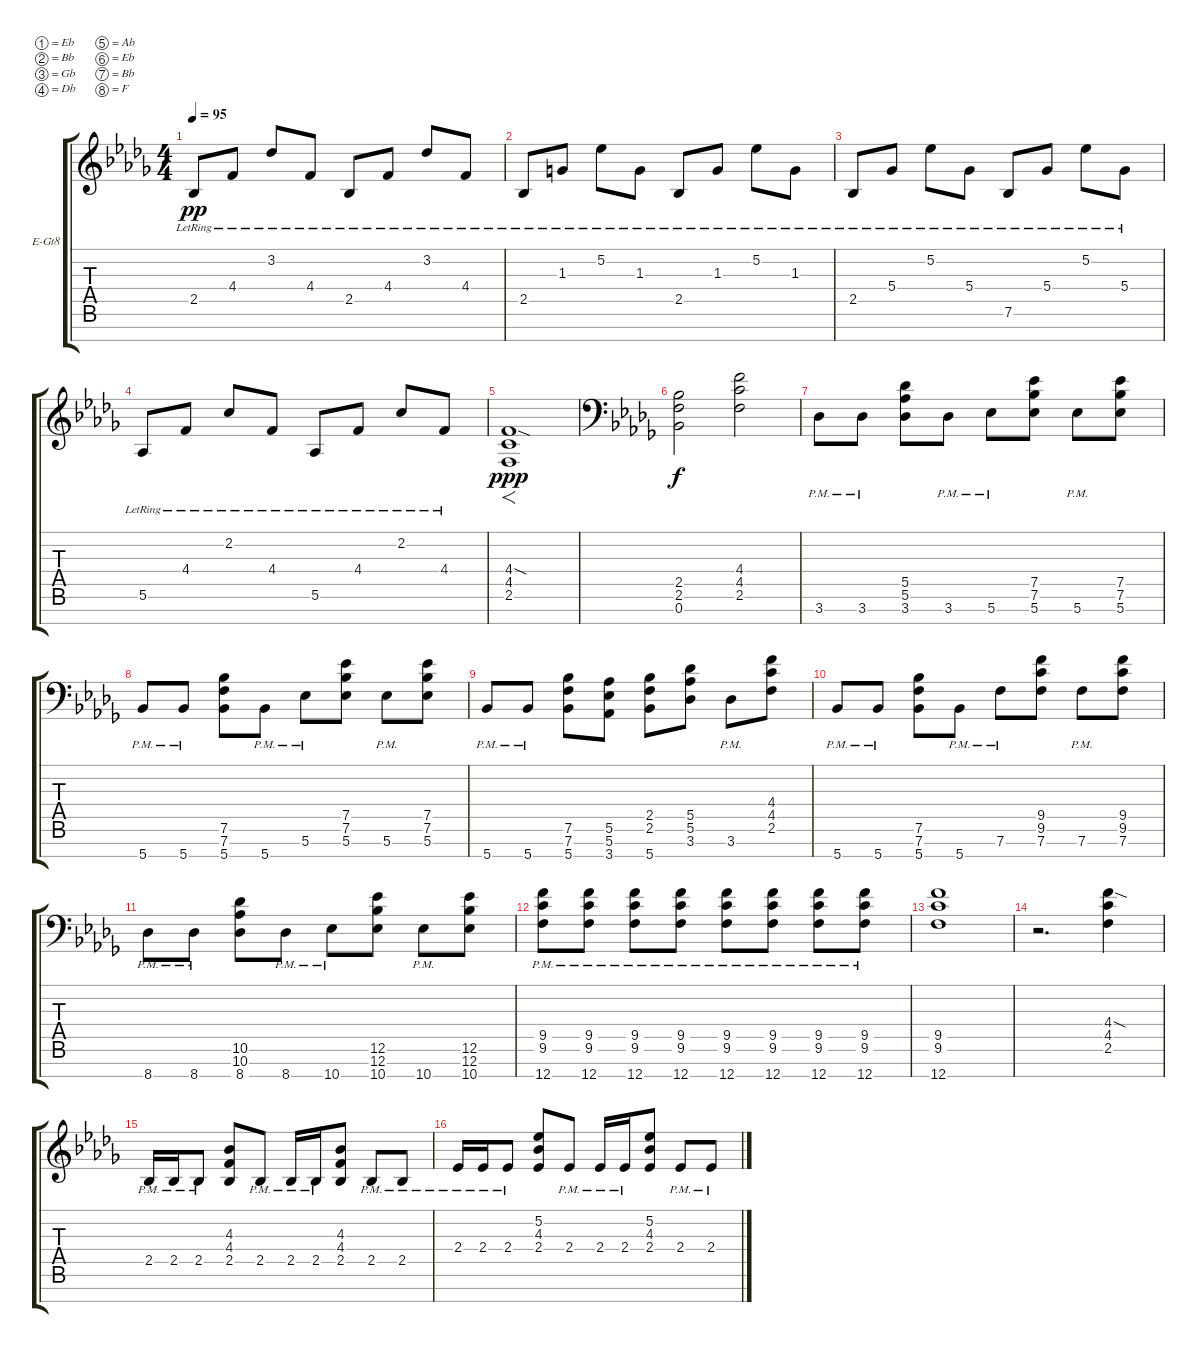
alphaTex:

\bracketExtendMode groupsimilarinstruments
\firstSystemTrackNameOrientation horizontal
\otherSystemsTrackNameOrientation horizontal
\track ("Electric Guitar" "E-Gt8") {instrument distortionguitar}
\staff {score tabs}
\tuning (Eb4 Bb3 Gb3 Db3 Ab2 Eb2 Bb1 F1)
\ts (4 4)
\tempo 95
\clef g2
\scale
0.333333
\ks bbminor
2.5{lr}.8{dy pp} 4.4{lr}.8 3.2{lr}.8 4.4{lr}.8 2.5{lr}.8 4.4{lr}.8 3.2{lr}.8 4.4{lr}.8 |
\scale
0.333333 2.5{lr}.8 1.3{lr}.8 5.2{lr}.8 1.3{lr}.8 2.5{lr}.8 1.3{lr}.8 5.2{lr}.8 1.3{lr}.8 |
\scale
0.333333 2.5{lr}.8 5.4{lr}.8 5.2{lr}.8 5.4{lr}.8 7.6{lr}.8 5.4{lr}.8 5.2{lr}.8 5.4{lr}.8 |
\scale
0.333333 5.6{lr}.8 4.4{lr}.8 2.2{lr}.8 4.4{lr}.8 5.6{lr}.8 4.4{lr}.8 2.2{lr}.8 4.4{lr}.8 |
\scale
0.333333 (4.5 2.6 4.4{sod}).1{f dy ppp} |
\clef f4
\scale
0.333333 (2.6 2.5 0.7).2{dy f} (2.6 4.5 4.4).2 |
\scale
0.333333 3.7{pm}.8 3.7{pm}.8 (3.7 5.6 5.5).8 3.7{pm}.8 5.7{pm}.8 (5.7 7.6 7.5).8 5.7{pm}.8 (5.7 7.6 7.5).8 |
\scale
0.333333 5.8{pm}.8 5.8{pm}.8 (5.8 7.7 7.6).8 5.8{pm}.8 5.7{pm}.8 (5.7 7.6 7.5).8 5.7{pm}.8 (5.7 7.6 7.5).8 |
\scale
0.333333 5.8{pm}.8 5.8{pm}.8 (5.8 7.7 7.6).8 (5.7 5.6 3.8).8 (5.8 2.6 2.5).8 (3.7 5.6 5.5).8 3.7{pm}.8 (2.6 4.5 4.4).8 |
\scale
0.333333 5.8{pm}.8 5.8{pm}.8 (5.8 7.7 7.6).8 5.8{pm}.8 7.7{pm}.8 (9.6 7.7 9.5).8 7.7{pm}.8 (7.7 9.6 9.5).8 |
\scale
0.333333 8.8{pm}.8 8.8{pm}.8 (8.8 10.7 10.6).8 8.8{pm}.8 10.8{pm}.8 (10.8 12.7 12.6).8 10.8{pm}.8 (10.8 12.7 12.6).8 |
\scale
0.333333 (12.8{pm} 9.6{pm} 9.5{pm}).8 (12.8{pm} 9.6{pm} 9.5{pm}).8 (12.8{pm} 9.6{pm} 9.5{pm}).8 (12.8{pm} 9.6{pm} 9.5{pm}).8 (12.8{pm} 9.6{pm} 9.5{pm}).8 (12.8{pm} 9.6{pm} 9.5{pm}).8 (12.8{pm} 9.6{pm} 9.5{pm}).8 (12.8{pm} 9.6{pm} 9.5{pm}).8 |
\scale
0.333333 (12.8 9.6 9.5).1 |
\scale
0.333333 r.2{d} (2.6 4.5 4.4{sod}).4 |
\clef g2
\scale
0.333333 2.5{pm}.16 2.5{pm}.16 2.5{pm}.8 (2.5 4.4 4.3).8 2.5{pm}.8 2.5{pm}.16 2.5{pm}.16 (2.5 4.4 4.3).8 2.5{pm}.8 2.5{pm}.8 |
\scale
0.333333 2.4{pm}.16 2.4{pm}.16 2.4{pm}.8 (5.2 4.3 2.4).8 2.4{pm}.8 2.4{pm}.16 2.4{pm}.16 (5.2 4.3 2.4).8 2.4{pm}.8 2.4{pm}.8
